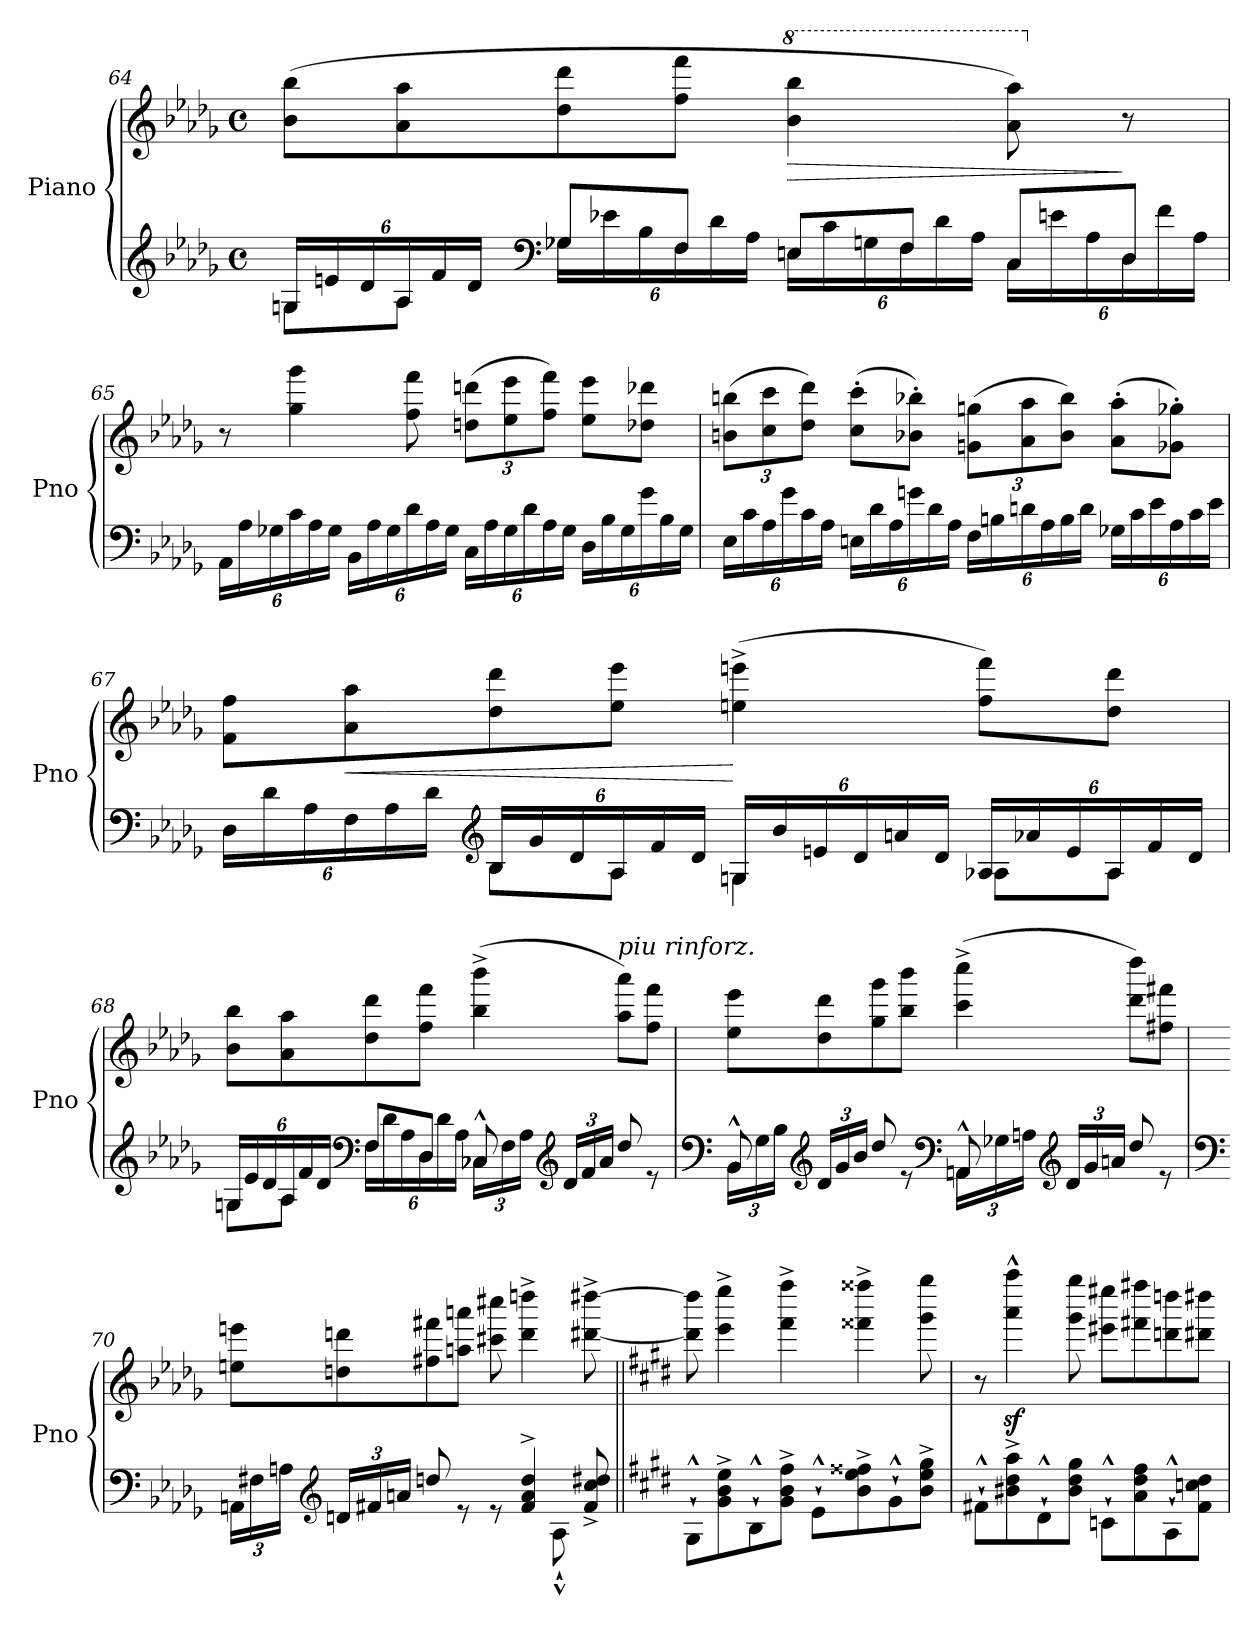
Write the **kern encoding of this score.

**kern	**kern	**dynam
*part1	*part1	*part1
*staff2	*staff1	*staff1/2
*I"Piano	*	*
*I'Pno	*	*
!!LO:LB:g=z
*clefG2	*clefG2	*
*k[b-e-a-d-g-]	*k[b-e-a-d-g-]	*
*M4/4	*M4/4	*
*met(c)	*met(c)	*
*Xbrackettup	*	*
=64	=64	=64
*^	*	*
24Gn/LL	8G\L	(>8b-\ 8bb-\L	.
24en/	.	.	.
24d-/	.	.	.
24A-/	8A-\J	8a-\ 8aa-\	.
24f/	.	.	.
24d-/JJ	.	.	.
*clefF4	*	*	*
8G-X/L	24G-\LL	8dd-\ 8ddd-\	.
.	24e-X\	.	.
.	24B-\	.	.
8F/J	24F\	8ff\ 8fff\J	.
.	24d-\	.	.
.	24A-\JJ	.	.
*	*	*8va	*
!	!	!	!LO:HP:b
8En/L	24E\LL	4bb-\ 4bbb-\	>
.	24c\	.	.
.	24Gn\	.	.
8F/J	24F\	.	.
.	24d-\	.	.
.	24A-\JJ	.	.
8C/L	24C\LL	8aa-\ 8aaa-\)	.
.	24en\	.	.
.	24A-\	.	.
*	*	*X8va	*
8D-/J	24D-\	8r	]
.	24f\	.	.
.	24A-\JJ	.	.
*v	*v	*	*
!!LO:PB:g=z
=65	=65	=65
24AA-\LL	8r	.
24A-\	.	.
24G-X\	.	.
24c\	4gg-\ 4ggg-\	.
24A-\	.	.
24G-\JJ	.	.
24BB-\LL	.	.
24A-\	.	.
24G-\	.	.
24d-\	8ff\ 8fff\	.
24A-\	.	.
24G-\JJ	.	.
*	*Xbrackettup	*
24C\LL	(>12ddn\ 12dddn\L	.
24A-\	.	.
24G-\	12ee-\ 12eee-\	.
24d-\	.	.
24A-\	12ff\ 12fff\J)	.
24G-\JJ	.	.
24D-\LL	8ee-\ 8eee-\L	.
24B-\	.	.
24G-\	.	.
24g-\	8dd-X\ 8ddd-X\J	.
24B-\	.	.
24G-\JJ	.	.
!!LO:LB:g=z
=66	=66	=66
24E-\LL	(>12bn\ 12bbn\L	.
24c\	.	.
24A-\	12cc\ 12ccc\	.
24g-\	.	.
24c\	12dd-\ 12ddd-\J)	.
24A-\JJ	.	.
24En\LL	(>8cc\' 8ccc\'L	.
24d-\	.	.
24A-\	.	.
24gn\	8b-X\' 8bb-X\'J)	.
24d-\	.	.
24A-\JJ	.	.
24F\LL	(>12gn\ 12ggn\L	.
24Bn\	.	.
24dn\	12a-\ 12aa-\	.
24A-\	.	.
24B\	12b-\ 12bb-\J)	.
24d\JJ	.	.
24G-X\LL	(>8a-\' 8aa-\'L	.
24c\	.	.
24e-\	.	.
24A-\	8g-X\' 8gg-X\'J)	.
24c\	.	.
24e-\JJ	.	.
!!LO:LB:g=z
=67	=67	=67
*^	*	*
24D-\LL	4ryy	8f\ 8ff\L	.
24d-\	.	.	.
24A-\	.	.	.
!	!	!	!LO:HP:b
24F\	.	8a-\ 8aa-\	<
24A-\	.	.	.
24d-\JJ	.	.	.
*clefG2	*	*	*
24B-/LL	8B-\L	8dd-\ 8ddd-\	.
24g-/	.	.	.
24d-/	.	.	.
24A-/	8A-\J	8ee-\ 8eee-\J	.
24f/	.	.	.
24d-/JJ	.	.	.
24Gn/LL	4G\	(>4een\^ 4eeen\^	[
24b-/	.	.	.
24en/	.	.	.
24d-/	.	.	.
24an/	.	.	.
24d-/JJ	.	.	.
24A-X/LL	8A-\L	8ff\ 8fff\L)	.
24a-X/	.	.	.
24e/	.	.	.
24A-/	8A-\J	8dd-\ 8ddd-\J	.
24f/	.	.	.
24d-/JJ	.	.	.
=68	=68	=68	=68
24Gn/LL	8G\L	8b-\ 8bb-\L	.
24e-/	.	.	.
24d-/	.	.	.
24A-/	8A-\J	8a-\ 8aa-\	.
24f/	.	.	.
24d-/JJ	.	.	.
*clefF4	*	*	*
8F/L	24F\LL	8dd-\ 8ddd-\	.
.	24d-\	.	.
.	24A-\	.	.
8D-/J	24D-\	8ff\ 8fff\J	.
.	24d-\	.	.
.	24A-\JJ	.	.
8C-X^^/	24C-\LL	(>4bb-\^ 4bbb-\^	.
.	24F\	.	.
.	24A-\JJ	.	.
*clefG2	*	*	*
24d-/LL	8ryy	.	.
24f/	.	.	.
24a-/JJ	.	.	.
!	!	!LO:TX:a:i:t=piu rinforz.	!
8dd-/	4ryy	8aa-\ 8aaa-\L)	.
8re	.	8ff\ 8fff\J	.
!!LO:LB:g=z
=69	=69	=69	=69
*clefF4	*	*	*
8BB-^^/	24BB-\LL	8ee-\ 8eee-\L	.
.	24G-\	.	.
.	24B-\JJ	.	.
*clefG2	*	*	*
24d-/LL	8ryy	8dd-\ 8ddd-\	.
24g-/	.	.	.
24b-/JJ	.	.	.
8dd-/	4ryy	8gg-\ 8ggg-\	.
8re	.	8bb-\ 8bbb-\J	.
*clefF4	*	*	*
8AAn^^/	24AA\LL	(>4ccc\^ 4cccc\^	.
.	24G-X\	.	.
.	24An\JJ	.	.
*clefG2	*	*	*
24d-/LL	8ryy	.	.
24g-/	.	.	.
24an/JJ	.	.	.
8dd-/	4ryy	8ddd-\ 8dddd-\L)	.
8re	.	8ff#X\ 8fff#X\J	.
=70	=70	=70	=70
*clefF4	*	*	*
24AAn\LL	2.ryy	8een\ 8eeen\L	.
24F#X\	.	.	.
24An\JJ	.	.	.
*clefG2	*	*	*
24dn/LL	.	8ddn\ 8dddn\	.
24f#X/	.	.	.
24an/JJ	.	.	.
8ddn/	.	8ff#X\ 8fff#X\	.
8re	.	8aan\ 8aaan\J	.
8re	.	8ccc#X\ 8cccc#X\	.
4f#/^ 4a/^ 4dd/^	.	4ddd\^ 4ddddn\^	.
.	8A`^^\	.	.
8f#/^ 8cc/^ 8dd#X/^	8ryy	[8ddd#X\^ [8dddd#X\^	.
*v	*v	*	*
!!LO:PB:g=z
=71||	=71||	=71||
*k[f#c#g#d#]	*k[f#c#g#d#]	*
*^	*	*
!LO:TX:a:i:t=stringendo molto e sempre fortissimo ed appassionato.	!	!	!
!LO:TX:b:i:t=marc.	!	!	!
*v	*v	*	*
8G#`^^\L	8ddd#\] 8dddd#\]	.
8g#\^ 8b\^ 8ee\^	4eee\^ 4eeee\^	.
8B`^^\	.	.
8g#\^ 8b\^ 8ff#\^J	4fff#\^ 4ffff#\^	.
8e`^^\L	.	.
8b\^ 8ee\^ 8ff##X\^	4fff##X\^ 4ffff##X\^	.
8g#`^^\	.	.
8b\^ 8ee\^ 8gg#\^J	8ggg#\ 8gggg#\	.
=72	=72	=72
8f#X`^^\L	8r	.
8b#X\^ 8dd#\^ 8aa\^	4aaa\z<^^ 4aaaa\z<^^	.
8d#`^^\	.	.
8b#\ 8dd#\ 8gg#\J	8ggg#\ 8gggg#\	.
8cn`^^\L	8eee#X\ 8eeee#X\L	.
8a\ 8dd#\ 8ff#\	8fff#X\ 8ffff#X\	.
8A`^^\	8dddn\ 8ddddn\	.
8f#\ 8ccn\ 8dd#\J	8ddd#X\ 8dddd#X\J	.
=	=	=
*-	*-	*-
